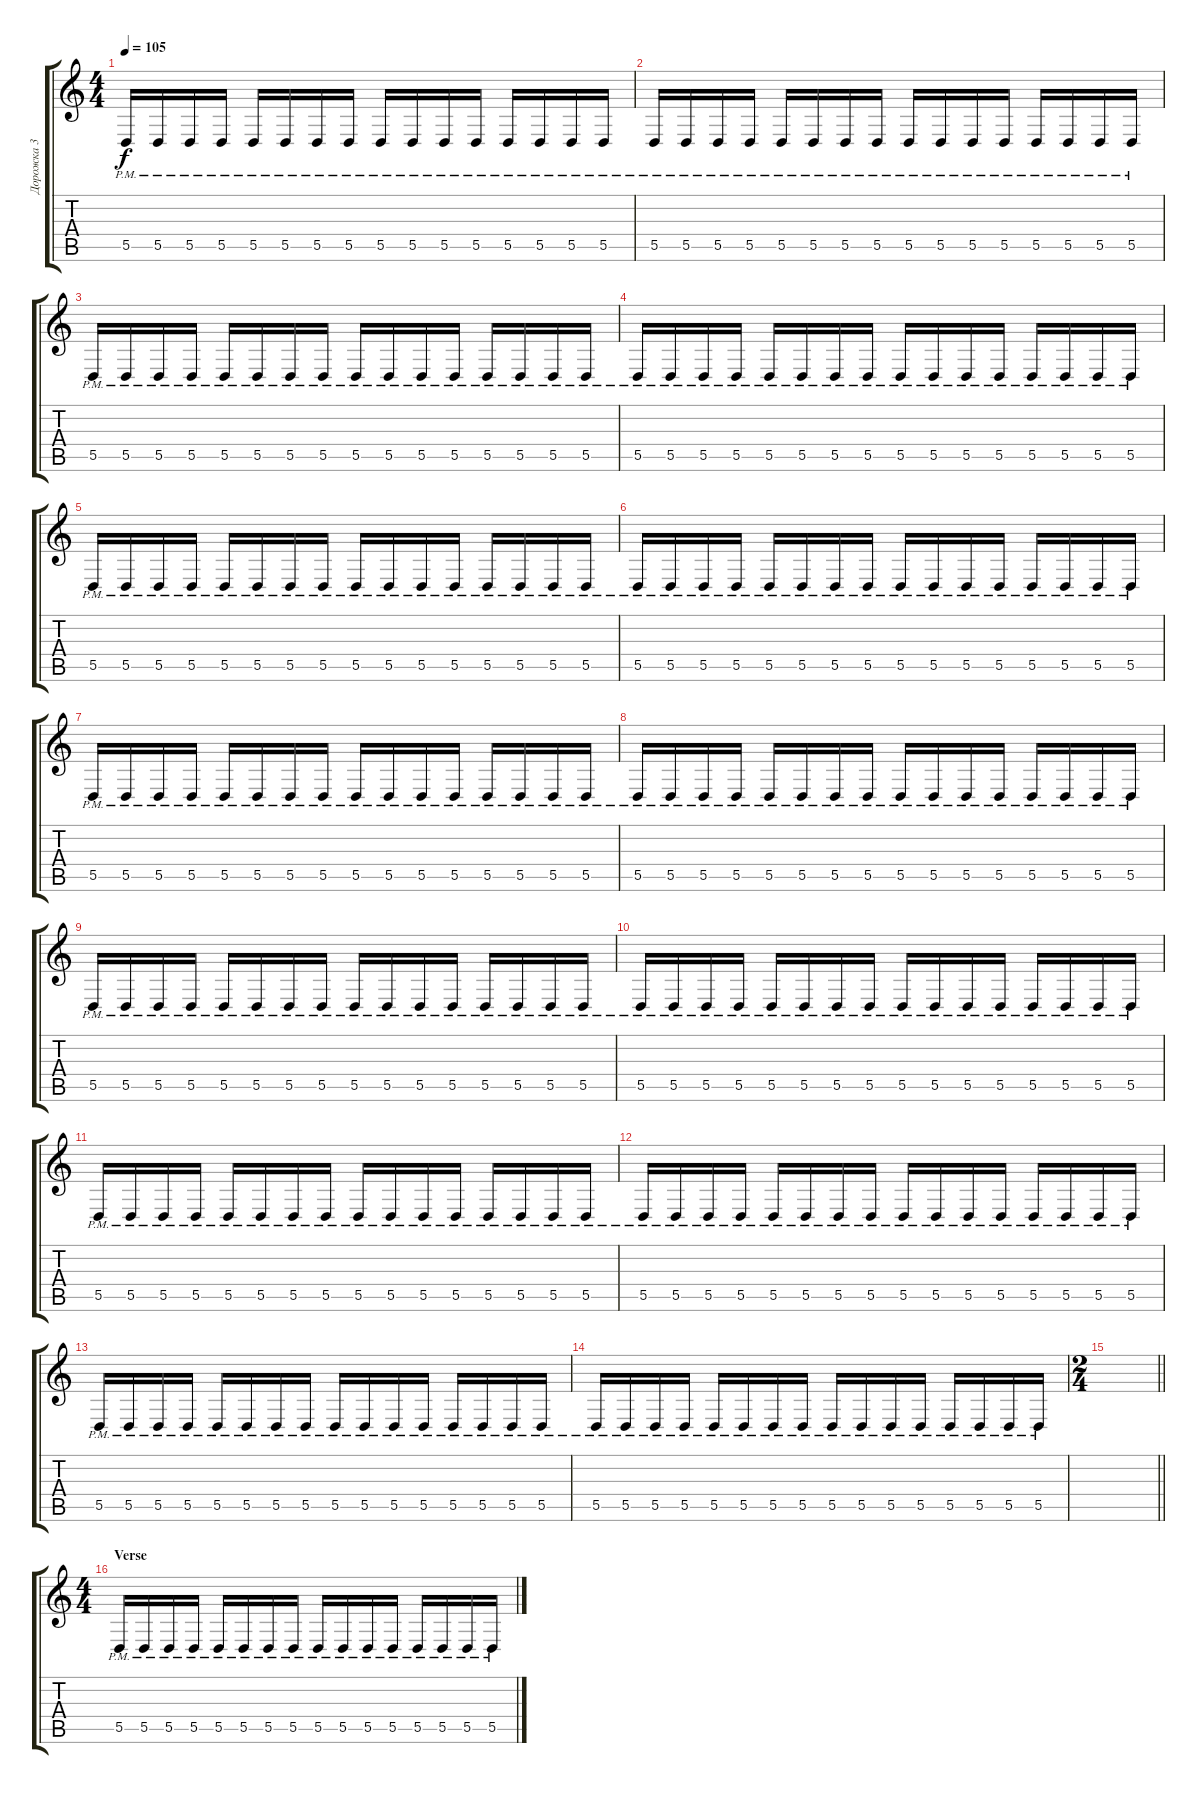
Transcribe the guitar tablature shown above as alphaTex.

\track ("Дорожка 3" "Дорожка 3") {instrument lead2sawtooth}
\staff {score tabs}
\tuning (E4 B3 G3 D3 A2 E2) {hide}
\ts (4 4)
\tempo 105
\clef g2
\ks c
5.5{pm}.16{dy f} 5.5{pm}.16 5.5{pm}.16 5.5{pm}.16 5.5{pm}.16 5.5{pm}.16 5.5{pm}.16 5.5{pm}.16 5.5{pm}.16 5.5{pm}.16 5.5{pm}.16 5.5{pm}.16 5.5{pm}.16 5.5{pm}.16 5.5{pm}.16 5.5{pm}.16 |
5.5{pm}.16 5.5{pm}.16 5.5{pm}.16 5.5{pm}.16 5.5{pm}.16 5.5{pm}.16 5.5{pm}.16 5.5{pm}.16 5.5{pm}.16 5.5{pm}.16 5.5{pm}.16 5.5{pm}.16 5.5{pm}.16 5.5{pm}.16 5.5{pm}.16 5.5{pm}.16 |
5.5{pm}.16 5.5{pm}.16 5.5{pm}.16 5.5{pm}.16 5.5{pm}.16 5.5{pm}.16 5.5{pm}.16 5.5{pm}.16 5.5{pm}.16 5.5{pm}.16 5.5{pm}.16 5.5{pm}.16 5.5{pm}.16 5.5{pm}.16 5.5{pm}.16 5.5{pm}.16 |
5.5{pm}.16 5.5{pm}.16 5.5{pm}.16 5.5{pm}.16 5.5{pm}.16 5.5{pm}.16 5.5{pm}.16 5.5{pm}.16 5.5{pm}.16 5.5{pm}.16 5.5{pm}.16 5.5{pm}.16 5.5{pm}.16 5.5{pm}.16 5.5{pm}.16 5.5{pm}.16 |
5.5{pm}.16 5.5{pm}.16 5.5{pm}.16 5.5{pm}.16 5.5{pm}.16 5.5{pm}.16 5.5{pm}.16 5.5{pm}.16 5.5{pm}.16 5.5{pm}.16 5.5{pm}.16 5.5{pm}.16 5.5{pm}.16 5.5{pm}.16 5.5{pm}.16 5.5{pm}.16 |
5.5{pm}.16 5.5{pm}.16 5.5{pm}.16 5.5{pm}.16 5.5{pm}.16 5.5{pm}.16 5.5{pm}.16 5.5{pm}.16 5.5{pm}.16 5.5{pm}.16 5.5{pm}.16 5.5{pm}.16 5.5{pm}.16 5.5{pm}.16 5.5{pm}.16 5.5{pm}.16 |
5.5{pm}.16 5.5{pm}.16 5.5{pm}.16 5.5{pm}.16 5.5{pm}.16 5.5{pm}.16 5.5{pm}.16 5.5{pm}.16 5.5{pm}.16 5.5{pm}.16 5.5{pm}.16 5.5{pm}.16 5.5{pm}.16 5.5{pm}.16 5.5{pm}.16 5.5{pm}.16 |
5.5{pm}.16 5.5{pm}.16 5.5{pm}.16 5.5{pm}.16 5.5{pm}.16 5.5{pm}.16 5.5{pm}.16 5.5{pm}.16 5.5{pm}.16 5.5{pm}.16 5.5{pm}.16 5.5{pm}.16 5.5{pm}.16 5.5{pm}.16 5.5{pm}.16 5.5{pm}.16 |
5.5{pm}.16 5.5{pm}.16 5.5{pm}.16 5.5{pm}.16 5.5{pm}.16 5.5{pm}.16 5.5{pm}.16 5.5{pm}.16 5.5{pm}.16 5.5{pm}.16 5.5{pm}.16 5.5{pm}.16 5.5{pm}.16 5.5{pm}.16 5.5{pm}.16 5.5{pm}.16 |
5.5{pm}.16 5.5{pm}.16 5.5{pm}.16 5.5{pm}.16 5.5{pm}.16 5.5{pm}.16 5.5{pm}.16 5.5{pm}.16 5.5{pm}.16 5.5{pm}.16 5.5{pm}.16 5.5{pm}.16 5.5{pm}.16 5.5{pm}.16 5.5{pm}.16 5.5{pm}.16 |
5.5{pm}.16 5.5{pm}.16 5.5{pm}.16 5.5{pm}.16 5.5{pm}.16 5.5{pm}.16 5.5{pm}.16 5.5{pm}.16 5.5{pm}.16 5.5{pm}.16 5.5{pm}.16 5.5{pm}.16 5.5{pm}.16 5.5{pm}.16 5.5{pm}.16 5.5{pm}.16 |
5.5{pm}.16 5.5{pm}.16 5.5{pm}.16 5.5{pm}.16 5.5{pm}.16 5.5{pm}.16 5.5{pm}.16 5.5{pm}.16 5.5{pm}.16 5.5{pm}.16 5.5{pm}.16 5.5{pm}.16 5.5{pm}.16 5.5{pm}.16 5.5{pm}.16 5.5{pm}.16 |
5.5{pm}.16 5.5{pm}.16 5.5{pm}.16 5.5{pm}.16 5.5{pm}.16 5.5{pm}.16 5.5{pm}.16 5.5{pm}.16 5.5{pm}.16 5.5{pm}.16 5.5{pm}.16 5.5{pm}.16 5.5{pm}.16 5.5{pm}.16 5.5{pm}.16 5.5{pm}.16 |
5.5{pm}.16 5.5{pm}.16 5.5{pm}.16 5.5{pm}.16 5.5{pm}.16 5.5{pm}.16 5.5{pm}.16 5.5{pm}.16 5.5{pm}.16 5.5{pm}.16 5.5{pm}.16 5.5{pm}.16 5.5{pm}.16 5.5{pm}.16 5.5{pm}.16 5.5{pm}.16 |
\ts (2 4)
\barLineRight lightlight
|
\ts (4 4)
\section ("" "Verse")
5.5{pm}.16 5.5{pm}.16 5.5{pm}.16 5.5{pm}.16 5.5{pm}.16 5.5{pm}.16 5.5{pm}.16 5.5{pm}.16 5.5{pm}.16 5.5{pm}.16 5.5{pm}.16 5.5{pm}.16 5.5{pm}.16 5.5{pm}.16 5.5{pm}.16 5.5{pm}.16
